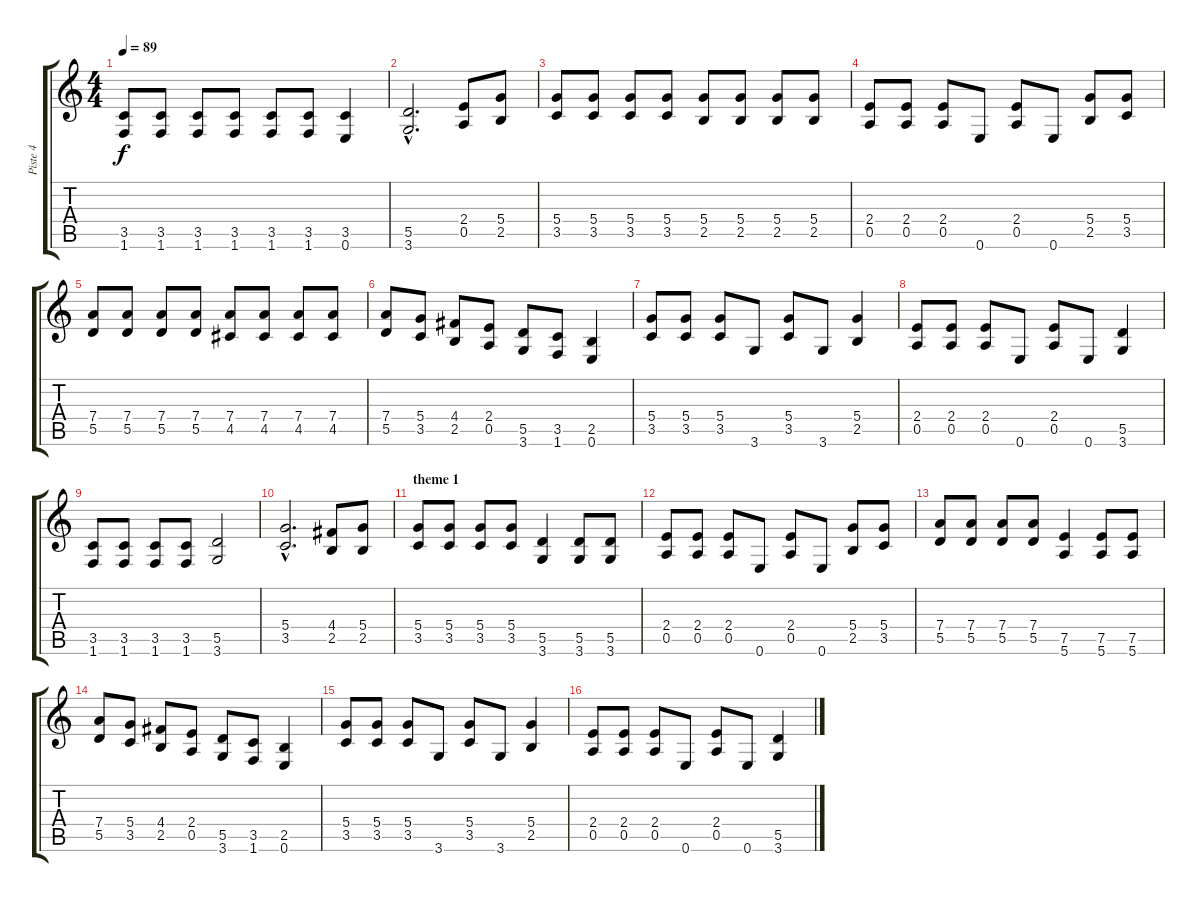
\track ("Piste 4" "Piste 4") {instrument distortionguitar}
\staff {score tabs}
\tuning (E4 B3 G3 D3 A2 E2) {hide}
\ts (4 4)
\tempo 89
\clef g2
\ks c
(3.5 1.6).8{dy f} (3.5 1.6).8 (3.5 1.6).8 (3.5 1.6).8 (3.5 1.6).8 (3.5 1.6).8 (3.5 0.6).4 |
(5.5{hac} 3.6{hac}).2{d} (2.4 0.5).8 (5.4 2.5).8 |
(5.4 3.5).8 (5.4 3.5).8 (5.4 3.5).8 (5.4 3.5).8 (5.4 2.5).8 (5.4 2.5).8 (5.4 2.5).8 (5.4 2.5).8 |
(2.4 0.5).8 (2.4 0.5).8 (2.4 0.5).8 0.6.8 (2.4 0.5).8 0.6.8 (5.4 2.5).8 (5.4 3.5).8 |
(7.4 5.5).8 (7.4 5.5).8 (7.4 5.5).8 (7.4 5.5).8 (7.4 4.5).8 (7.4 4.5).8 (7.4 4.5).8 (7.4 4.5).8 |
(7.4 5.5).8 (5.4 3.5).8 (4.4 2.5).8 (2.4 0.5).8 (5.5 3.6).8 (3.5 1.6).8 (2.5 0.6).4 |
(5.4 3.5).8 (5.4 3.5).8 (5.4 3.5).8 3.6.8 (5.4 3.5).8 3.6.8 (5.4 2.5).4 |
(2.4 0.5).8 (2.4 0.5).8 (2.4 0.5).8 0.6.8 (2.4 0.5).8 0.6.8 (5.5 3.6).4 |
(3.5 1.6).8 (3.5 1.6).8 (3.5 1.6).8 (3.5 1.6).8 (5.5 3.6).2 |
(5.4{hac} 3.5{hac}).2{d} (4.4 2.5).8 (5.4 2.5).8 |
\section ("" "theme 1")
(5.4 3.5).8 (5.4 3.5).8 (5.4 3.5).8 (5.4 3.5).8 (5.5 3.6).4 (5.5 3.6).8 (5.5 3.6).8 |
(2.4 0.5).8 (2.4 0.5).8 (2.4 0.5).8 0.6.8 (2.4 0.5).8 0.6.8 (5.4 2.5).8 (5.4 3.5).8 |
(7.4 5.5).8 (7.4 5.5).8 (7.4 5.5).8 (7.4 5.5).8 (7.5 5.6).4 (7.5 5.6).8 (7.5 5.6).8 |
(7.4 5.5).8 (5.4 3.5).8 (4.4 2.5).8 (2.4 0.5).8 (5.5 3.6).8 (3.5 1.6).8 (2.5 0.6).4 |
(5.4 3.5).8 (5.4 3.5).8 (5.4 3.5).8 3.6.8 (5.4 3.5).8 3.6.8 (5.4 2.5).4 |
(2.4 0.5).8 (2.4 0.5).8 (2.4 0.5).8 0.6.8 (2.4 0.5).8 0.6.8 (5.5 3.6).4
